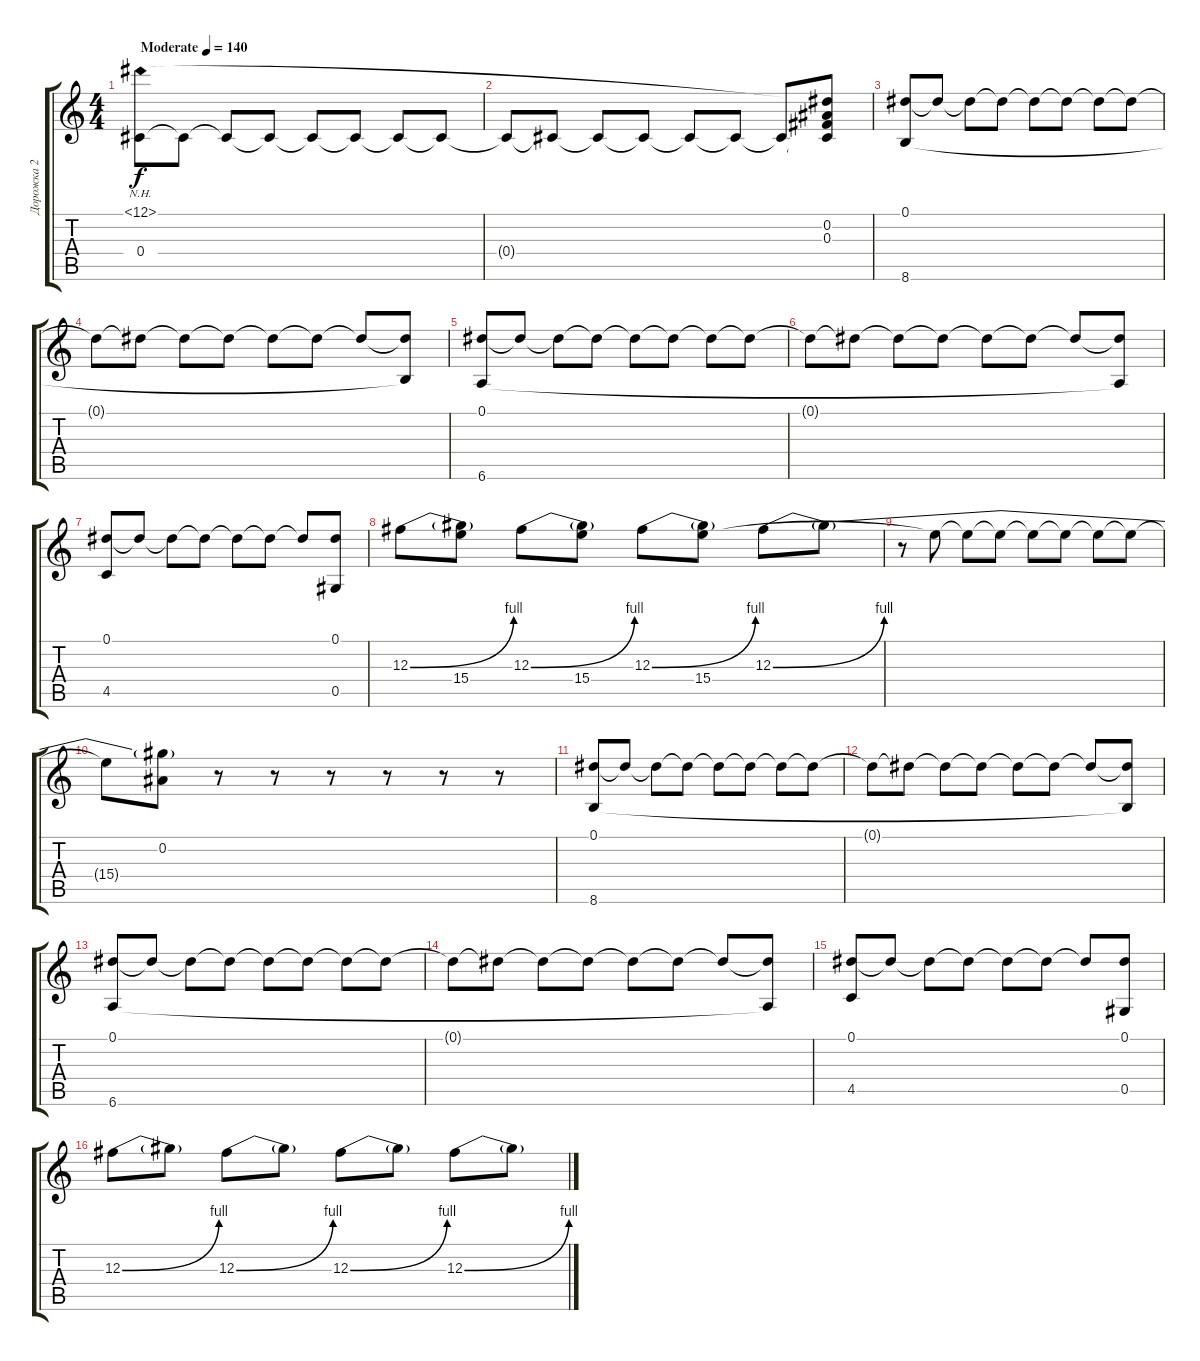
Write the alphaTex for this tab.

\track ("Дорожка 2" "Дорожка 2") {instrument acousticguitarsteel}
\staff {score tabs}
\tuning (Eb4 Bb3 Gb3 Db3 Ab2 Eb2) {hide}
\ts (4 4)
\tempo (140 "Moderate")
\clef g2
\ks c
(0.1{nh} 0.4).8{dy f instrument electricguitarjazz} 0.4{t}.8 0.4{t}.8 0.4{t}.8 0.4{t}.8 0.4{t}.8 0.4{t}.8 0.4{t}.8 |
0.4{t}.8 0.4{t}.8 0.4{t}.8 0.4{t}.8 0.4{t}.8 0.4{t}.8 0.4{t}.8 (0.1{t} 0.2 0.3 0.4{t}).8 |
(0.1 8.6).8 0.1{t}.8 0.1{t}.8 0.1{t}.8 0.1{t}.8 0.1{t}.8 0.1{t}.8 0.1{t}.8 |
0.1{t}.8 0.1{t}.8 0.1{t}.8 0.1{t}.8 0.1{t}.8 0.1{t}.8 0.1{t}.8 (0.1{t} 8.6{t}).8 |
(0.1 6.6).8 0.1{t}.8 0.1{t}.8 0.1{t}.8 0.1{t}.8 0.1{t}.8 0.1{t}.8 0.1{t}.8 |
0.1{t}.8 0.1{t}.8 0.1{t}.8 0.1{t}.8 0.1{t}.8 0.1{t}.8 0.1{t}.8 (0.1{t} 6.6{t}).8 |
(0.1 4.5).8 0.1{t}.8 0.1{t}.8 0.1{t}.8 0.1{t}.8 0.1{t}.8 0.1{t}.8 (0.1 0.5).8 |
12.3{be (bend 0 0 60 4)}.8 (12.3{t} 15.4).8 12.3{be (bend 0 0 60 4)}.8 (12.3{t} 15.4).8 12.3{be (bend 0 0 60 4)}.8 (12.3{t} 15.4).8 12.3{be (bend 0 0 60 4)}.8 12.3{t}.8 |
r.8{instrument electricguitarjazz} 15.4{t}.8 15.4{t}.8 15.4{t}.8 15.4{t}.8 15.4{t}.8 15.4{t}.8 15.4{t}.8 |
15.4{t}.8 (0.2 12.3{t}).8 r.8 r.8 r.8 r.8 r.8 r.8 |
(0.1 8.6).8 0.1{t}.8 0.1{t}.8 0.1{t}.8 0.1{t}.8 0.1{t}.8 0.1{t}.8 0.1{t}.8 |
0.1{t}.8 0.1{t}.8 0.1{t}.8 0.1{t}.8 0.1{t}.8 0.1{t}.8 0.1{t}.8 (0.1{t} 8.6{t}).8 |
(0.1 6.6).8 0.1{t}.8 0.1{t}.8 0.1{t}.8 0.1{t}.8 0.1{t}.8 0.1{t}.8 0.1{t}.8 |
0.1{t}.8 0.1{t}.8 0.1{t}.8 0.1{t}.8 0.1{t}.8 0.1{t}.8 0.1{t}.8 (0.1{t} 6.6{t}).8 |
(0.1 4.5).8 0.1{t}.8 0.1{t}.8 0.1{t}.8 0.1{t}.8 0.1{t}.8 0.1{t}.8 (0.1 0.5).8 |
12.3{be (bend 0 0 60 4)}.8 12.3{t}.8 12.3{be (bend 0 0 60 4)}.8 12.3{t}.8 12.3{be (bend 0 0 60 4)}.8 12.3{t}.8 12.3{be (bend 0 0 60 4)}.8 12.3{t}.8
